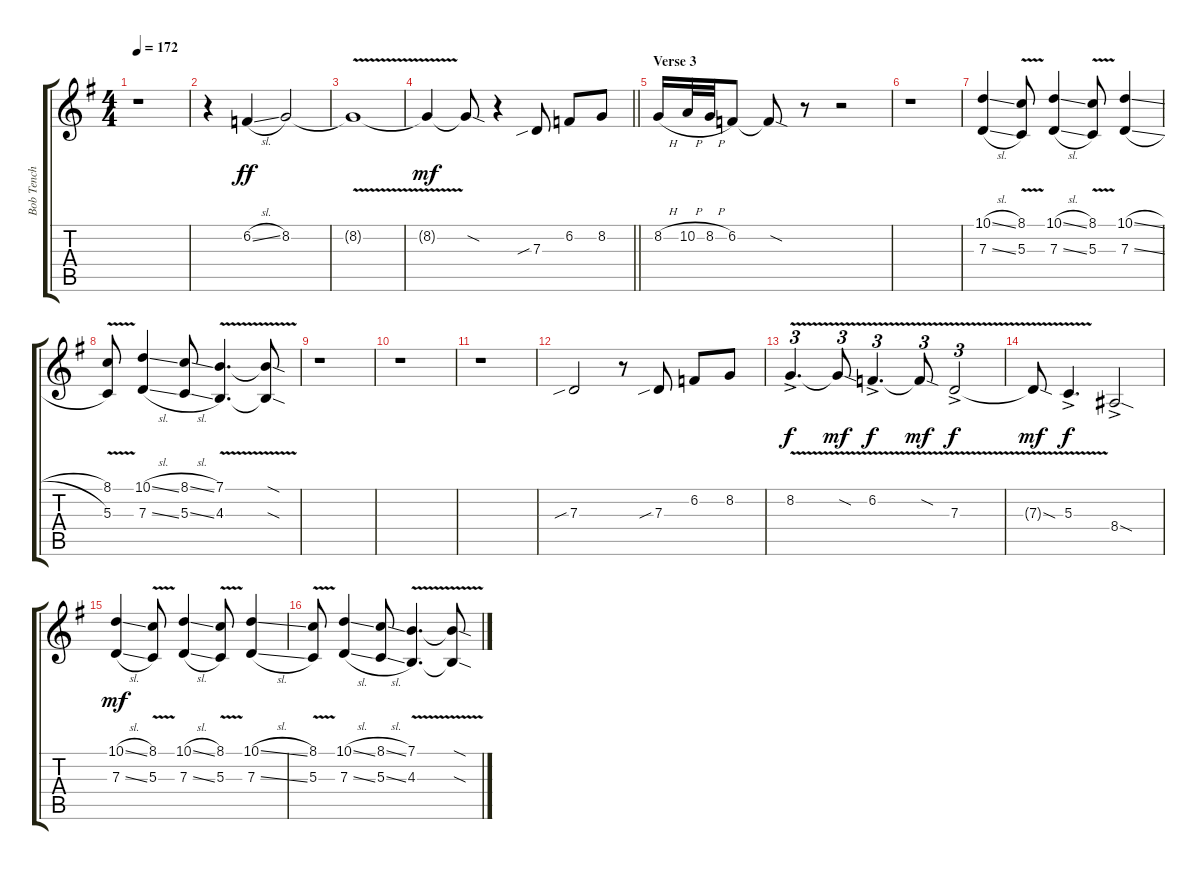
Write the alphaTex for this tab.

\track ("Bob Tench" "Bob Tench") {instrument trombone}
\staff {score tabs}
\tuning (E4 B3 G3 D3 A2 E2) {hide}
\ts (4 4)
\tempo 172
\clef g2
\ks g
r.1{dy mp} |
r.4 6.2{sl}.4{dy ff} 8.2.2 |
8.2{v t}.1 |
\barLineRight lightlight
8.2{t}.4{dy mf} 8.2{sod t}.8 r.4 7.3{sib}.8 6.2.8 8.2.8 |
\section ("" "Verse 3")
8.2{h}.16 10.2{h}.32 8.2{h}.32 6.2.8 6.2{sod t}.8 r.8 r.2 |
r.1 |
(10.1{sl} 7.3{sl}).4 (8.1{v} 5.3{v}).8 (10.1{sl} 7.3{sl}).4 (8.1{v} 5.3{v}).8 (10.1{sl} 7.3{sl}).4 |
(8.1{v} 5.3{v}).8 (10.1{sl} 7.3{sl}).4 (8.1{sl} 5.3{sl}).8 (7.1{v} 4.3{v}).4{d} (7.1{sod t} 4.3{sod t}).8 |
r.1 |
r.1 |
r.1 |
7.3{sib}.2 r.8 7.3{sib}.8 6.2.8 8.2.8 |
8.2{v ac}.4{d tu (3 2) dy f} 8.2{sod t}.8{tu (3 2) dy mf} 6.2{v ac}.4{d tu (3 2) dy f} 6.2{sod t}.8{tu (3 2) dy mf} 7.3{v ac}.2{tu (3 2) dy f} |
7.3{sod t}.8{dy mf} 5.3{v ac}.4{d dy f} 8.4{sod ac}.2 |
(10.1{sl} 7.3{sl}).4{dy mf} (8.1{v} 5.3{v}).8 (10.1{sl} 7.3{sl}).4 (8.1{v} 5.3{v}).8 (10.1{sl} 7.3{sl}).4 |
(8.1{v} 5.3{v}).8 (10.1{sl} 7.3{sl}).4 (8.1{sl} 5.3{sl}).8 (7.1{v} 4.3{v}).4{d} (7.1{sod t} 4.3{sod t}).8
